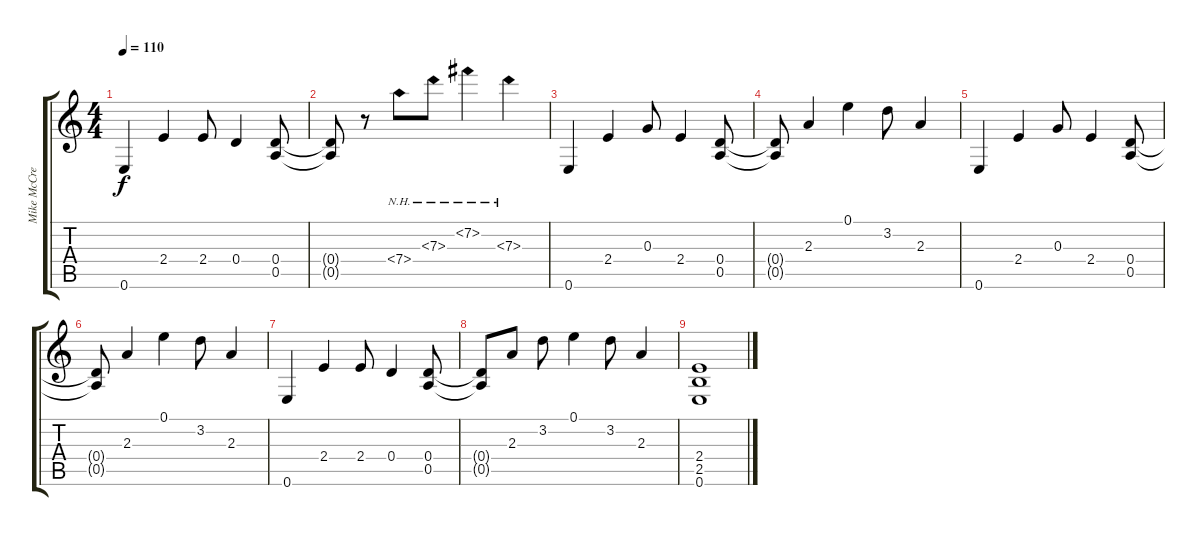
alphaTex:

\track ("Mike McCready" "Mike McCre") {instrument acousticguitarsteel}
\staff {score tabs}
\tuning (E4 B3 G3 D3 A2 E2) {hide}
\ts (4 4)
\tempo 110
\clef g2
\ks c
0.6.4{dy f} 2.4.4 2.4.8 0.4.4 (0.4 0.5).8 |
(0.4{t} 0.5{t}).8 r.8 7.4{nh}.8 7.3{nh}.8 7.2{nh}.4 7.3{nh}.4 |
0.6.4 2.4.4 0.3.8 2.4.4 (0.4 0.5).8 |
(0.4{t} 0.5{t}).8 2.3.4 0.1.4 3.2.8 2.3.4 |
0.6.4 2.4.4 0.3.8 2.4.4 (0.4 0.5).8 |
(0.4{t} 0.5{t}).8 2.3.4 0.1.4 3.2.8 2.3.4 |
0.6.4 2.4.4 2.4.8 0.4.4 (0.4 0.5).8 |
(0.4{t} 0.5{t}).8 2.3.8 3.2.8 0.1.4 3.2.8 2.3.4 |
(2.4 2.5 0.6).1
